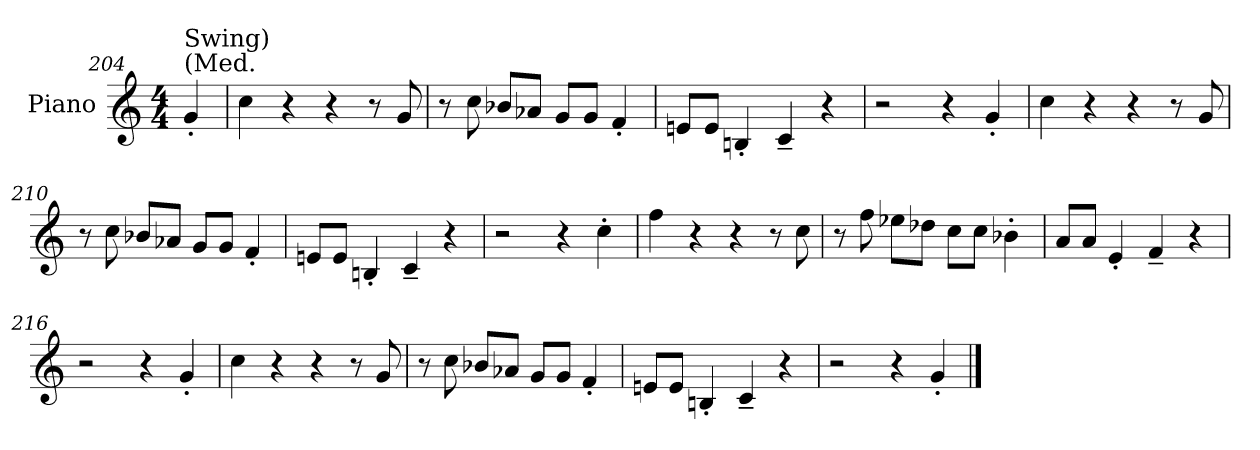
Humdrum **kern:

**kern
*part1
*staff1
*I"Piano
*I'Pno.
!!LO:PB:g=z
*clefG2
*k[]
*M4/4
*MM172
=204
!LO:TX:a:t=(Med.
!LO:TX:t=Swing)
4g'/
=205
4cc\
4r
4r
8r
8g/
=206
8r
8cc\
8b-X/L
8a-X/J
8g/L
8g/J
4f'/
=207
8en/L
8e/J
4Bn'/
4c~/
4r
=208
2r
4r
4g'/
!!LO:LB:g=z
=209
4cc\
4r
4r
8r
8g/
=210
8r
8cc\
8b-X/L
8a-X/J
8g/L
8g/J
4f'/
=211
8en/L
8e/J
4Bn'/
4c~/
4r
=212
2r
4r
4cc'\
!!LO:LB:g=z
=213
4ff\
4r
4r
8r
8cc\
=214
8r
8ff\
8ee-X\L
8dd-X\J
8cc\L
8cc\J
4b-X'\
=215
8a/L
8a/J
4e'/
4f~/
4r
=216
2r
4r
4g'/
!!LO:LB:g=z
=217
4cc\
4r
4r
8r
8g/
=218
8r
8cc\
8b-X/L
8a-X/J
8g/L
8g/J
4f'/
=219
8en/L
8e/J
4Bn'/
4c~/
4r
=220
2r
4r
4g'/
==
*-
